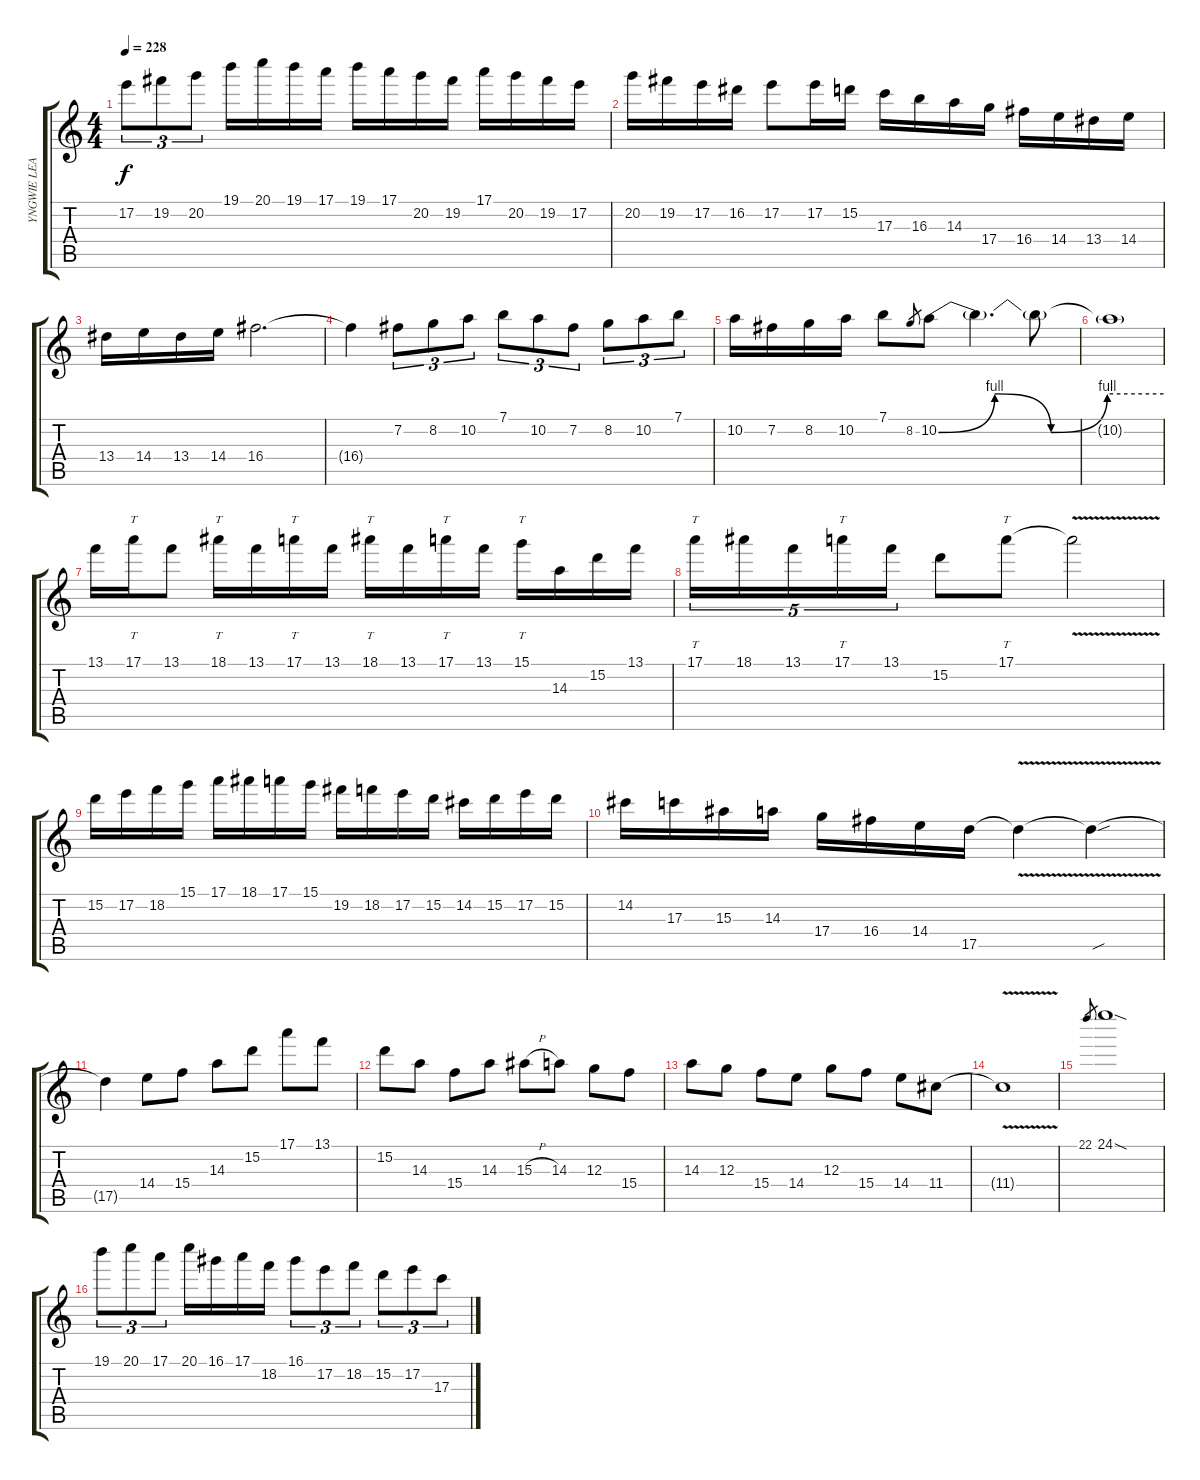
\track ("YNGWIE LEAD GUITAR" "YNGWIE LEA") {instrument distortionguitar}
\staff {score tabs}
\tuning (E4 B3 G3 D3 A2 E2) {hide}
\ts (4 4)
\tempo 228
\clef g2
\ks c
17.2.8{tu (3 2) dy f} 19.2.8{tu (3 2)} 20.2.8{tu (3 2)} 19.1.16 20.1.16 19.1.16 17.1.16 19.1.16 17.1.16 20.2.16 19.2.16 17.1.16 20.2.16 19.2.16 17.2.16 |
20.2.16 19.2.16 17.2.16 16.2.16 17.2.8 17.2.16 15.2.16 17.3.16 16.3.16 14.3.16 17.4.16 16.4.16 14.4.16 13.4.16 14.4.16 |
13.4.16 14.4.16 13.4.16 14.4.16 16.4.2{d} |
16.4{t}.4 7.2.8{tu (3 2)} 8.2.8{tu (3 2)} 10.2.8{tu (3 2)} 7.1.8{tu (3 2)} 10.2.8{tu (3 2)} 7.2.8{tu (3 2)} 8.2.8{tu (3 2)} 10.2.8{tu (3 2)} 7.1.8{tu (3 2)} |
10.2.16 7.2.16 8.2.16 10.2.16 7.1.8 8.2.8{gr} 10.2{be (custom 0 0 15 4 30 0 45 4 60 4)}.8 10.2{t}.4{d} 10.2{t}.8 |
10.2{t}.1 |
13.1.16 17.1.16{tt} 13.1.8 18.1.16{tt} 13.1.16 17.1.16{tt} 13.1.16 18.1.16{tt} 13.1.16 17.1.16{tt} 13.1.16 15.1.16{tt} 14.3.16 15.2.16 13.1.16 |
17.1.16{tt tu (5 4)} 18.1.16{tu (5 4)} 13.1.16{tu (5 4)} 17.1.16{tt tu (5 4)} 13.1.16{tu (5 4)} 15.2.8 17.1.8{tt} 17.1{v t}.2 |
15.2.16 17.2.16 18.2.16 15.1.16 17.1.16 18.1.16 17.1.16 15.1.16 19.2.16 18.2.16 17.2.16 15.2.16 14.2.16 15.2.16 17.2.16 15.2.16 |
14.2.16 17.3.16 15.3.16 14.3.16 17.4.16 16.4.16 14.4.16 17.5.16 17.5{v t}.4 17.5{sou t}.4 |
17.5{t}.4 14.4.8 15.4.8 14.3.8 15.2.8 17.1.8 13.1.8 |
15.2.8 14.3.8 15.4.8 14.3.8 15.3{h}.8 14.3.8 12.3.8 15.4.8 |
14.3.8 12.3.8 15.4.8 14.4.8 12.3.8 15.4.8 14.4.8 11.4.8 |
11.4{v t}.1 |
22.1.8{gr} 24.1{sod}.1 |
19.1.8{tu (3 2)} 20.1.8{tu (3 2)} 17.1.8{tu (3 2)} 20.1.16 16.1.16 17.1.16 18.2.16 16.1.8{tu (3 2)} 17.2.8{tu (3 2)} 18.2.8{tu (3 2)} 15.2.8{tu (3 2)} 17.2.8{tu (3 2)} 17.3.8{tu (3 2)}
